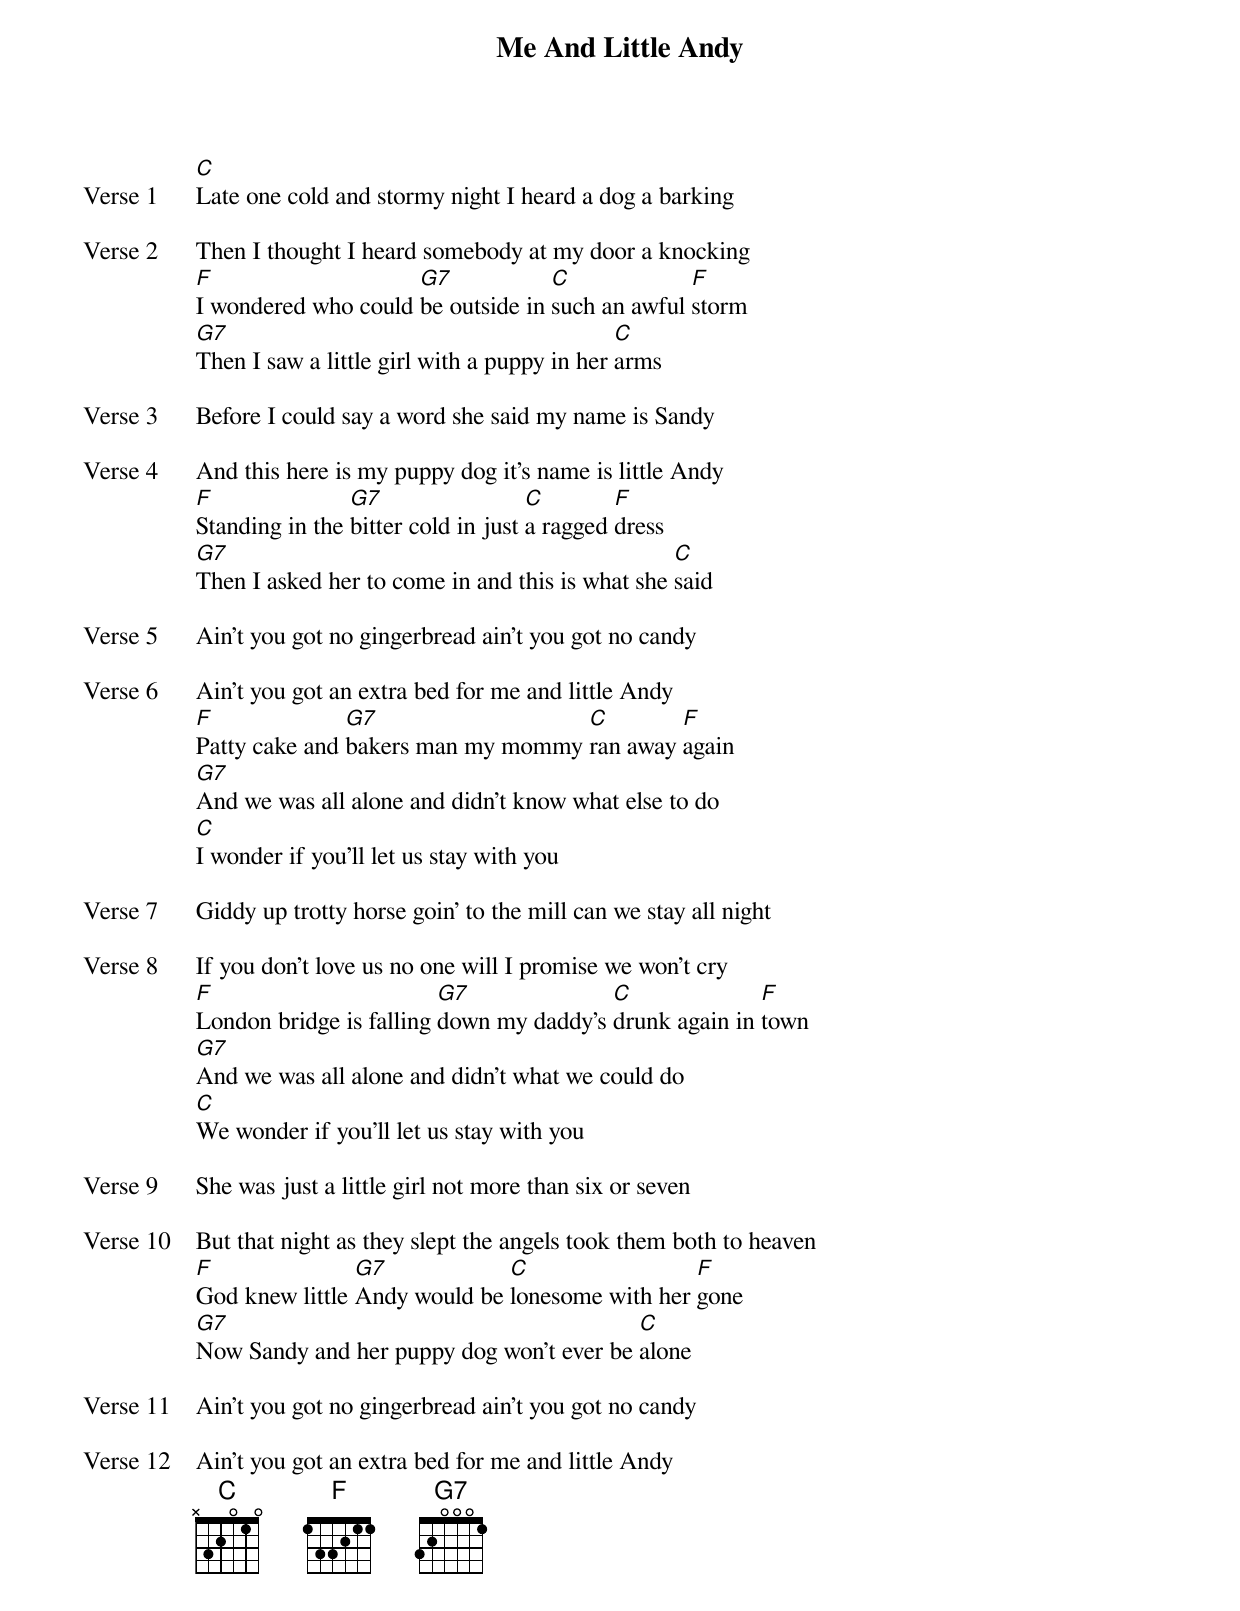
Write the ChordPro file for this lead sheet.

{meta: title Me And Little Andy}
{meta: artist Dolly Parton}
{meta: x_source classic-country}
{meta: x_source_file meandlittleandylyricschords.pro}
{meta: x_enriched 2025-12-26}

{start_of_verse: Verse 1}
[C]Late one cold and stormy night I heard a dog a barking
{end_of_verse}

{start_of_verse: Verse 2}
Then I thought I heard somebody at my door a knocking
[F]I wondered who could [G7]be outside in [C]such an awful [F]storm
[G7]Then I saw a little girl with a puppy in her [C]arms
{end_of_verse}

{start_of_verse: Verse 3}
Before I could say a word she said my name is Sandy
{end_of_verse}

{start_of_verse: Verse 4}
And this here is my puppy dog it's name is little Andy
[F]Standing in the [G7]bitter cold in just [C]a ragged [F]dress
[G7]Then I asked her to come in and this is what she [C]said
{end_of_verse}

{start_of_verse: Verse 5}
Ain't you got no gingerbread ain't you got no candy
{end_of_verse}

{start_of_verse: Verse 6}
Ain't you got an extra bed for me and little Andy
[F]Patty cake and [G7]bakers man my mommy [C]ran away [F]again
[G7]And we was all alone and didn't know what else to do
[C]I wonder if you'll let us stay with you
{end_of_verse}

{start_of_verse: Verse 7}
Giddy up trotty horse goin' to the mill can we stay all night
{end_of_verse}

{start_of_verse: Verse 8}
If you don't love us no one will I promise we won't cry
[F]London bridge is falling [G7]down my daddy's [C]drunk again in [F]town
[G7]And we was all alone and didn't what we could do
[C]We wonder if you'll let us stay with you
{end_of_verse}

{start_of_verse: Verse 9}
She was just a little girl not more than six or seven
{end_of_verse}

{start_of_verse: Verse 10}
But that night as they slept the angels took them both to heaven
[F]God knew little [G7]Andy would be [C]lonesome with her [F]gone
[G7]Now Sandy and her puppy dog won't ever be [C]alone
{end_of_verse}

{start_of_verse: Verse 11}
Ain't you got no gingerbread ain't you got no candy
{end_of_verse}

{start_of_verse: Verse 12}
Ain't you got an extra bed for me and little Andy
{end_of_verse}
